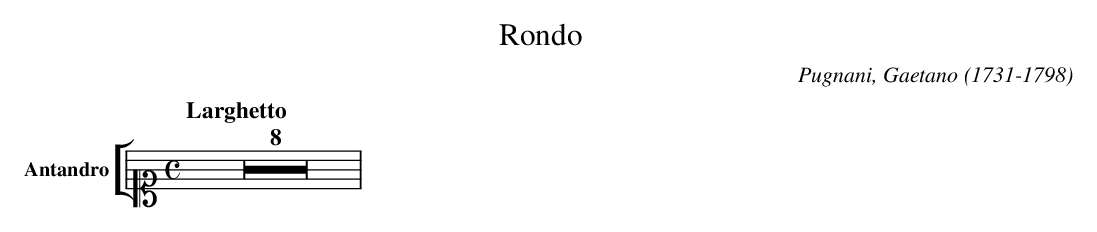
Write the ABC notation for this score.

X:1
T:Rondo
C:Pugnani, Gaetano (1731-1798)
M:C
L:1/4
K:C
V: 24 clef=alto1 name="Antandro" sname="Ant."
%%staves [ 24 ]
[Q:"Larghetto"] Z8 | \
